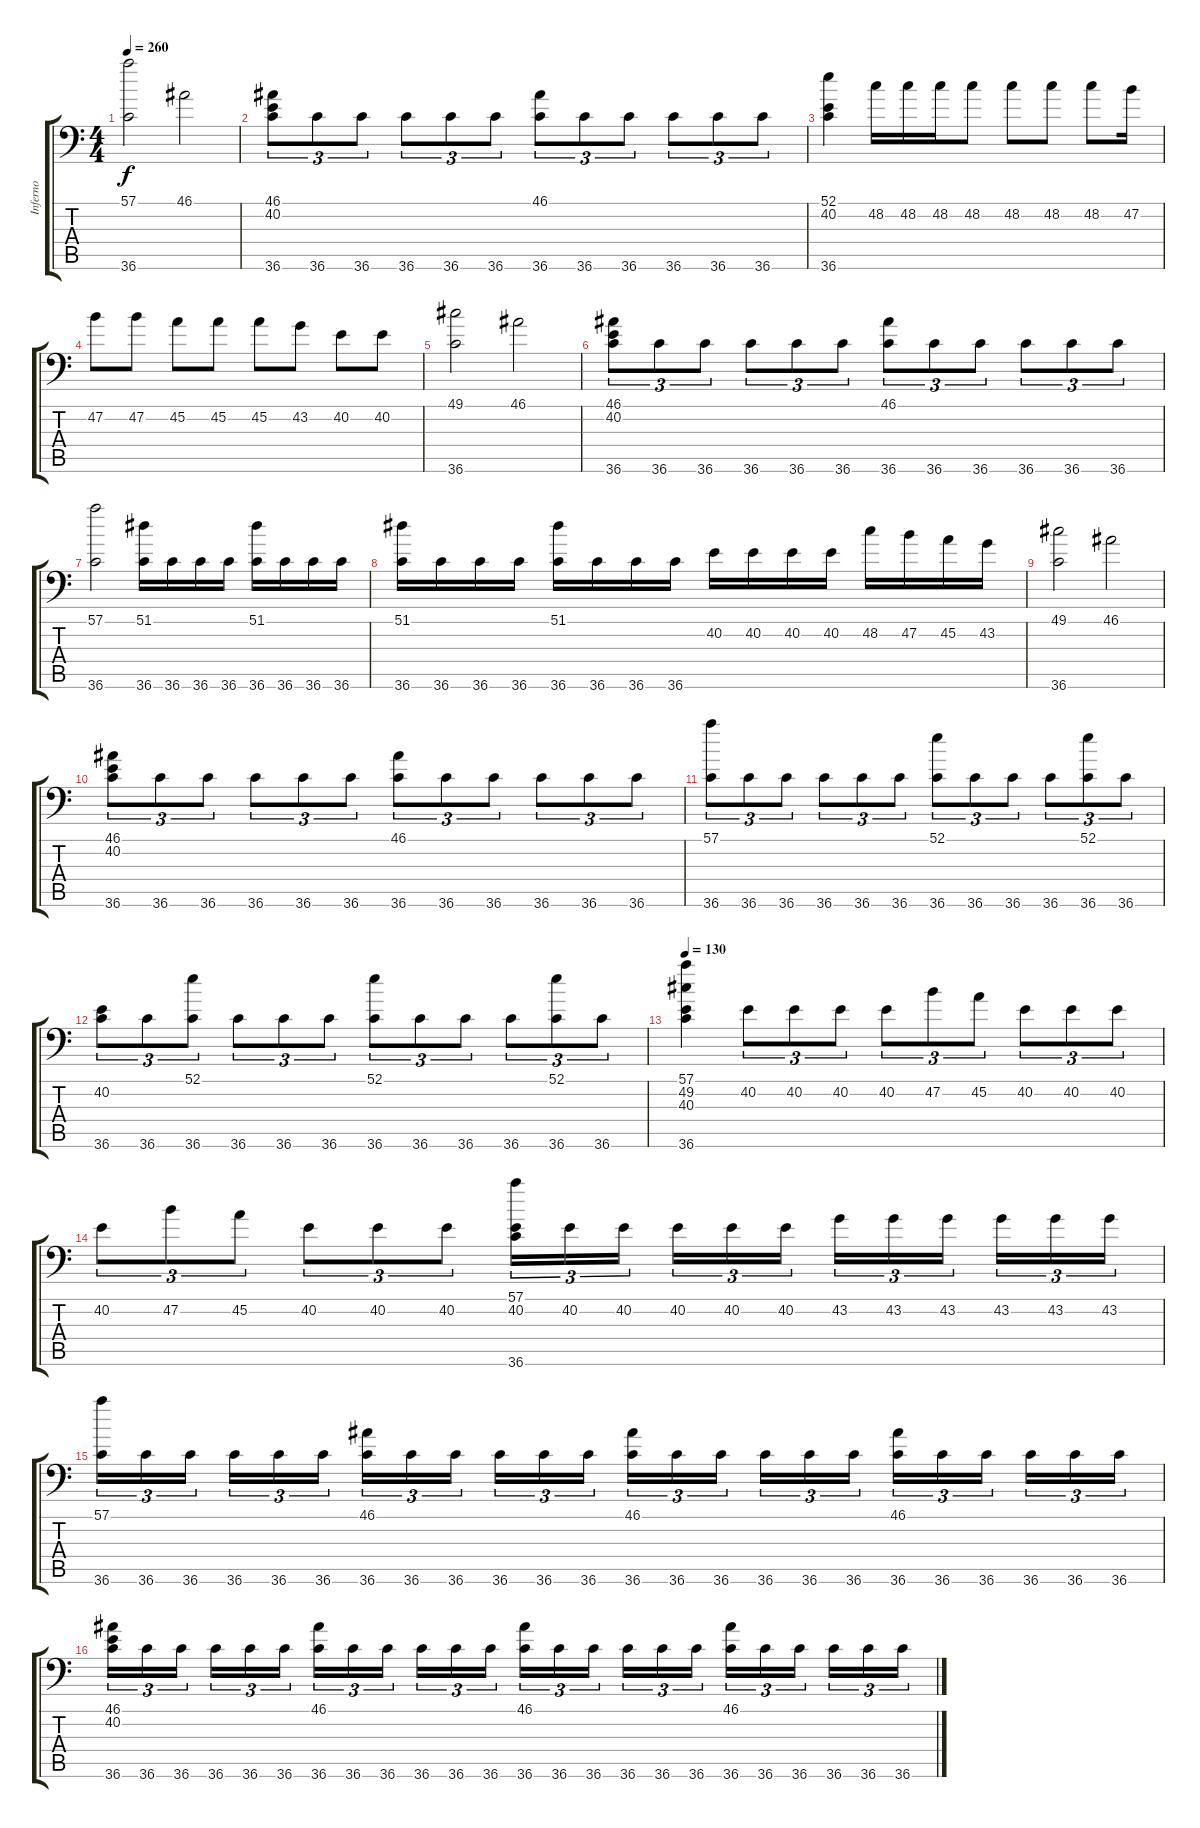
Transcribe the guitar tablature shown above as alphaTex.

\track ("Inferno" "Inferno") {instrument acousticgrandpiano}
\staff {score tabs}
\tuning (C-1 C-1 C-1 C-1 C-1 C-1) {hide}
\ts (4 4)
\tempo 260
\clef f4
\ks c
(57.1 36.6).2{dy f} 46.1.2 |
(46.1 40.2 36.6).8{tu (3 2)} 36.6.8{tu (3 2)} 36.6.8{tu (3 2)} 36.6.8{tu (3 2)} 36.6.8{tu (3 2)} 36.6.8{tu (3 2)} (46.1 36.6).8{tu (3 2)} 36.6.8{tu (3 2)} 36.6.8{tu (3 2)} 36.6.8{tu (3 2)} 36.6.8{tu (3 2)} 36.6.8{tu (3 2)} |
(52.1 40.2 36.6).4 48.2.16 48.2.16 48.2.16 48.2.8 48.2.8 48.2.8 48.2.8 47.2.16 |
47.2.8 47.2.8 45.2.8 45.2.8 45.2.8 43.2.8 40.2.8 40.2.8 |
(49.1 36.6).2 46.1.2 |
(46.1 40.2 36.6).8{tu (3 2)} 36.6.8{tu (3 2)} 36.6.8{tu (3 2)} 36.6.8{tu (3 2)} 36.6.8{tu (3 2)} 36.6.8{tu (3 2)} (46.1 36.6).8{tu (3 2)} 36.6.8{tu (3 2)} 36.6.8{tu (3 2)} 36.6.8{tu (3 2)} 36.6.8{tu (3 2)} 36.6.8{tu (3 2)} |
(57.1 36.6).2 (51.1 36.6).16 36.6.16 36.6.16 36.6.16 (51.1 36.6).16 36.6.16 36.6.16 36.6.16 |
(51.1 36.6).16 36.6.16 36.6.16 36.6.16 (51.1 36.6).16 36.6.16 36.6.16 36.6.16 40.2.16 40.2.16 40.2.16 40.2.16 48.2.16 47.2.16 45.2.16 43.2.16 |
(49.1 36.6).2 46.1.2 |
(46.1 40.2 36.6).8{tu (3 2)} 36.6.8{tu (3 2)} 36.6.8{tu (3 2)} 36.6.8{tu (3 2)} 36.6.8{tu (3 2)} 36.6.8{tu (3 2)} (46.1 36.6).8{tu (3 2)} 36.6.8{tu (3 2)} 36.6.8{tu (3 2)} 36.6.8{tu (3 2)} 36.6.8{tu (3 2)} 36.6.8{tu (3 2)} |
(57.1 36.6).8{tu (3 2)} 36.6.8{tu (3 2)} 36.6.8{tu (3 2)} 36.6.8{tu (3 2)} 36.6.8{tu (3 2)} 36.6.8{tu (3 2)} (52.1 36.6).8{tu (3 2)} 36.6.8{tu (3 2)} 36.6.8{tu (3 2)} 36.6.8{tu (3 2)} (52.1 36.6).8{tu (3 2)} 36.6.8{tu (3 2)} |
(40.2 36.6).8{tu (3 2)} 36.6.8{tu (3 2)} (52.1 36.6).8{tu (3 2)} 36.6.8{tu (3 2)} 36.6.8{tu (3 2)} 36.6.8{tu (3 2)} (52.1 36.6).8{tu (3 2)} 36.6.8{tu (3 2)} 36.6.8{tu (3 2)} 36.6.8{tu (3 2)} (52.1 36.6).8{tu (3 2)} 36.6.8{tu (3 2)} |
\tempo 130
(57.1 49.2 40.3 36.6).4 40.2.8{tu (3 2)} 40.2.8{tu (3 2)} 40.2.8{tu (3 2)} 40.2.8{tu (3 2)} 47.2.8{tu (3 2)} 45.2.8{tu (3 2)} 40.2.8{tu (3 2)} 40.2.8{tu (3 2)} 40.2.8{tu (3 2)} |
40.2.8{tu (3 2)} 47.2.8{tu (3 2)} 45.2.8{tu (3 2)} 40.2.8{tu (3 2)} 40.2.8{tu (3 2)} 40.2.8{tu (3 2)} (57.1 40.2 36.6).16{tu (3 2)} 40.2.16{tu (3 2)} 40.2.16{tu (3 2)} 40.2.16{tu (3 2)} 40.2.16{tu (3 2)} 40.2.16{tu (3 2)} 43.2.16{tu (3 2)} 43.2.16{tu (3 2)} 43.2.16{tu (3 2)} 43.2.16{tu (3 2)} 43.2.16{tu (3 2)} 43.2.16{tu (3 2)} |
(57.1 36.6).16{tu (3 2)} 36.6.16{tu (3 2)} 36.6.16{tu (3 2)} 36.6.16{tu (3 2)} 36.6.16{tu (3 2)} 36.6.16{tu (3 2)} (46.1 36.6).16{tu (3 2)} 36.6.16{tu (3 2)} 36.6.16{tu (3 2)} 36.6.16{tu (3 2)} 36.6.16{tu (3 2)} 36.6.16{tu (3 2)} (46.1 36.6).16{tu (3 2)} 36.6.16{tu (3 2)} 36.6.16{tu (3 2)} 36.6.16{tu (3 2)} 36.6.16{tu (3 2)} 36.6.16{tu (3 2)} (46.1 36.6).16{tu (3 2)} 36.6.16{tu (3 2)} 36.6.16{tu (3 2)} 36.6.16{tu (3 2)} 36.6.16{tu (3 2)} 36.6.16{tu (3 2)} |
(46.1 40.2 36.6).16{tu (3 2)} 36.6.16{tu (3 2)} 36.6.16{tu (3 2)} 36.6.16{tu (3 2)} 36.6.16{tu (3 2)} 36.6.16{tu (3 2)} (46.1 36.6).16{tu (3 2)} 36.6.16{tu (3 2)} 36.6.16{tu (3 2)} 36.6.16{tu (3 2)} 36.6.16{tu (3 2)} 36.6.16{tu (3 2)} (46.1 36.6).16{tu (3 2)} 36.6.16{tu (3 2)} 36.6.16{tu (3 2)} 36.6.16{tu (3 2)} 36.6.16{tu (3 2)} 36.6.16{tu (3 2)} (46.1 36.6).16{tu (3 2)} 36.6.16{tu (3 2)} 36.6.16{tu (3 2)} 36.6.16{tu (3 2)} 36.6.16{tu (3 2)} 36.6.16{tu (3 2)}
